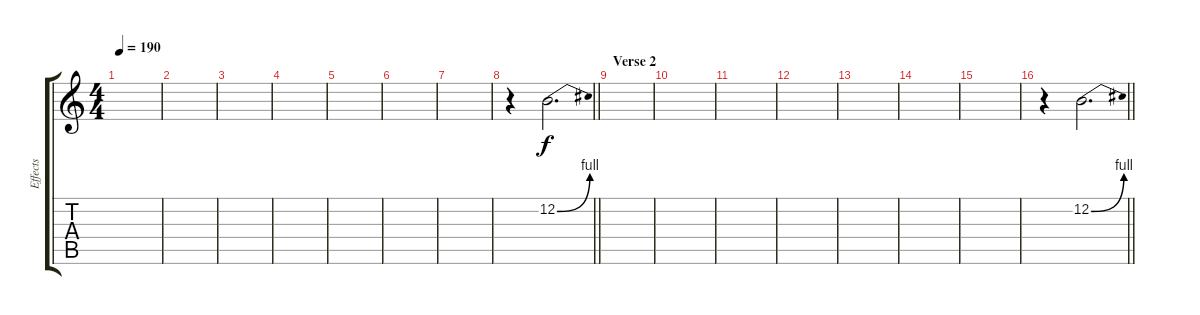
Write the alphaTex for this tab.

\track ("Effects" "Effects") {instrument seashore}
\staff {score tabs}
\tuning (E4 B3 G3 D3 A2 E2) {hide}
\ts (4 4)
\tempo 190
\clef g2
\ks c
|
|
|
|
|
|
|
\barLineRight lightlight
r.4 12.2{be (bend 0 0 60 4)}.2{d} |
\section ("" "Verse 2")
|
|
|
|
|
|
|
\barLineRight lightlight
r.4 12.2{be (bend 0 0 60 4)}.2{d}
